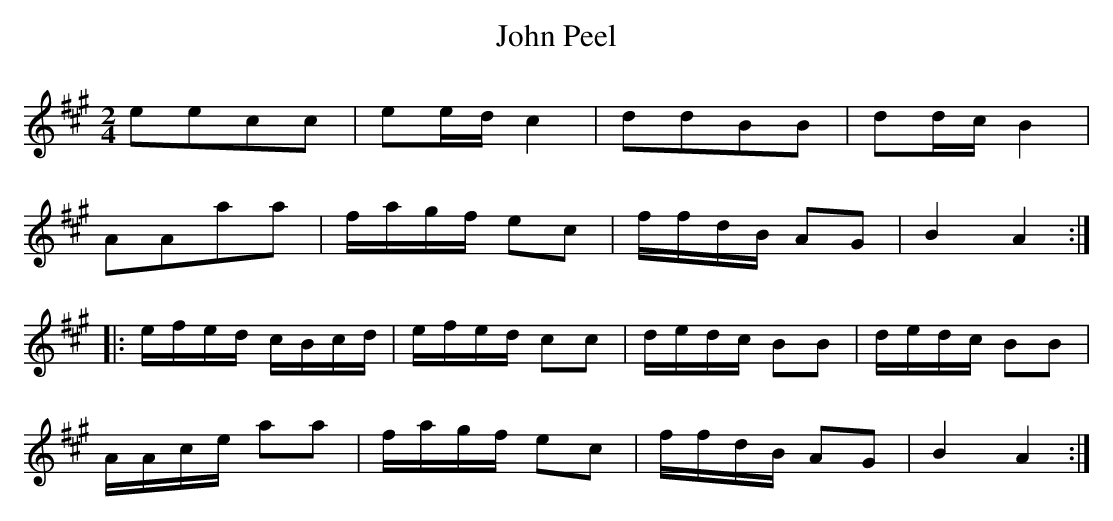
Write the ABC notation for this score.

X:1
T:John Peel
M:2/4
L:1/8
K:A
eecc|ee/d/ c2|ddBB|dd/c/ B2|
AAaa|f/a/g/f/ ec|f/f/d/B/ AG|B2A2:|
|:e/f/e/d/ c/B/c/d/|e/f/e/d/ cc|d/e/d/c/ BB|d/e/d/c/ BB|
A/A/c/e/ aa|f/a/g/f/ ec|f/f/d/B/ AG|B2A2:|
